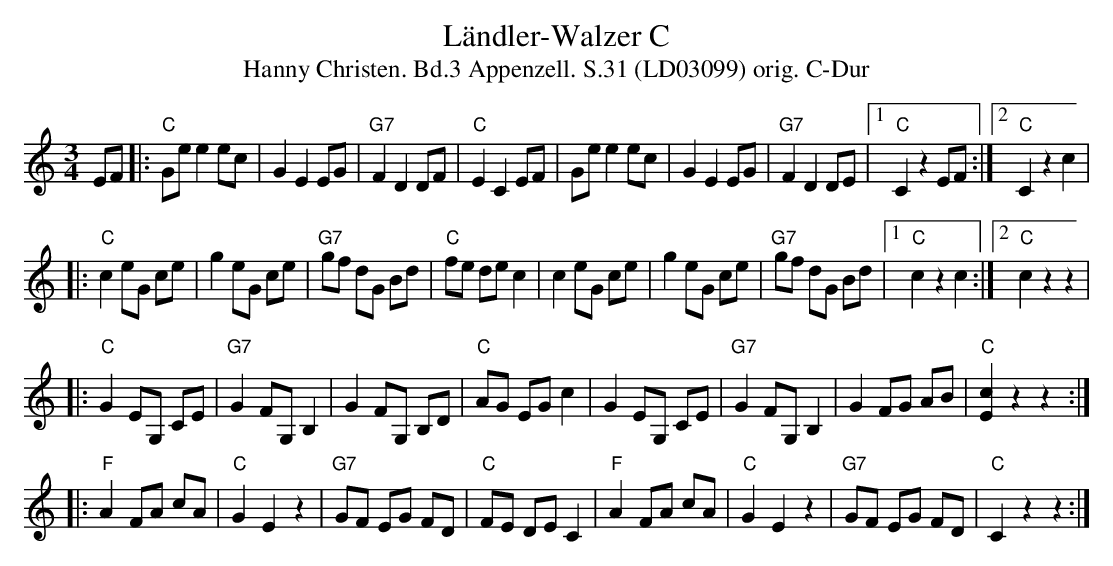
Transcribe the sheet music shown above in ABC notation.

X:1
T:Ländler-Walzer C
T:Hanny Christen. Bd.3 Appenzell. S.31 (LD03099) orig. C-Dur
M:3/4
L:1/8
K:C
EF |: "C"Ge e2 ec | G2 E2 EG | "G7"F2 D2 DF | "C"E2 C2 EF | \
         Ge e2 ec | G2 E2 EG | "G7"F2 D2 DE |1 "C"C2 z2 EF :|2 "C"C2 z2 c2 |
|: "C"c2 eG ce | g2 eG ce | "G7"gf dG Bd | "C"fe de c2 | \
      c2 eG ce | g2 eG ce | "G7"gf dG Bd |1 "C"c2 z2 c2 :|2 "C"c2 z2 z2 |
|: "C"G2 EG, CE | "G7"G2 FG, B,2 | G2 FG, B,D | "C"AG EG c2 | \
      G2 EG, CE | "G7"G2 FG, B,2 | G2 FG AB | "C"[Ec]2 z2 z2 :|
|: "F"A2 FA cA | "C"G2 E2 z2 | "G7"GF EG FD | "C"FE DE C2 | \
   "F"A2 FA cA | "C"G2 E2 z2 | "G7"GF EG FD | "C"C2 z2 z2 :|
